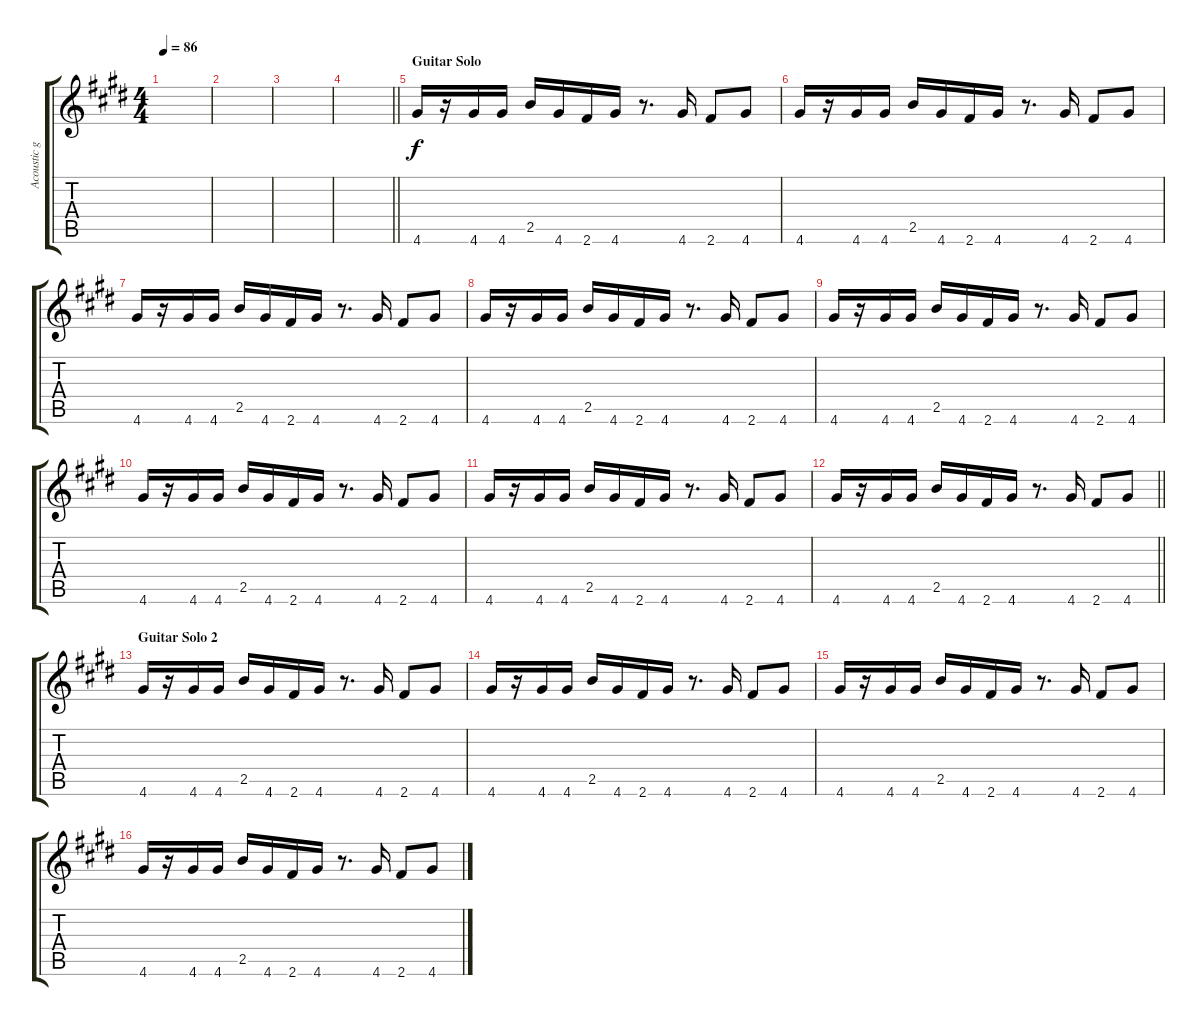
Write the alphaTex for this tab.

\track ("Acoustic guitar" "Acoustic g") {instrument acousticguitarsteel}
\staff {score tabs}
\tuning (E4 B3 G3 D3 A2 E2) {hide}
\ts (4 4)
\tempo 86
\clef g2
\ks e
|
|
|
\barLineRight lightlight
|
\section ("" "Guitar Solo")
4.6.16{ot 8vb} r.16{ot 8vb} 4.6.16{ot 8vb} 4.6.16{ot 8vb} 2.5.16{ot 8vb} 4.6.16{ot 8vb} 2.6.16{ot 8vb} 4.6.16{ot 8vb} r.8{d ot 8vb} 4.6.16{ot 8vb} 2.6.8{ot 8vb} 4.6.8{ot 8vb} |
4.6.16{ot 8vb} r.16{ot 8vb} 4.6.16{ot 8vb} 4.6.16{ot 8vb} 2.5.16{ot 8vb} 4.6.16{ot 8vb} 2.6.16{ot 8vb} 4.6.16{ot 8vb} r.8{d ot 8vb} 4.6.16{ot 8vb} 2.6.8{ot 8vb} 4.6.8{ot 8vb} |
4.6.16{ot 8vb} r.16{ot 8vb} 4.6.16{ot 8vb} 4.6.16{ot 8vb} 2.5.16{ot 8vb} 4.6.16{ot 8vb} 2.6.16{ot 8vb} 4.6.16{ot 8vb} r.8{d ot 8vb} 4.6.16{ot 8vb} 2.6.8{ot 8vb} 4.6.8{ot 8vb} |
4.6.16{ot 8vb} r.16{ot 8vb} 4.6.16{ot 8vb} 4.6.16{ot 8vb} 2.5.16{ot 8vb} 4.6.16{ot 8vb} 2.6.16{ot 8vb} 4.6.16{ot 8vb} r.8{d ot 8vb} 4.6.16{ot 8vb} 2.6.8{ot 8vb} 4.6.8{ot 8vb} |
4.6.16{ot 8vb} r.16{ot 8vb} 4.6.16{ot 8vb} 4.6.16{ot 8vb} 2.5.16{ot 8vb} 4.6.16{ot 8vb} 2.6.16{ot 8vb} 4.6.16{ot 8vb} r.8{d ot 8vb} 4.6.16{ot 8vb} 2.6.8{ot 8vb} 4.6.8{ot 8vb} |
4.6.16{ot 8vb} r.16{ot 8vb} 4.6.16{ot 8vb} 4.6.16{ot 8vb} 2.5.16{ot 8vb} 4.6.16{ot 8vb} 2.6.16{ot 8vb} 4.6.16{ot 8vb} r.8{d ot 8vb} 4.6.16{ot 8vb} 2.6.8{ot 8vb} 4.6.8{ot 8vb} |
4.6.16{ot 8vb} r.16{ot 8vb} 4.6.16{ot 8vb} 4.6.16{ot 8vb} 2.5.16{ot 8vb} 4.6.16{ot 8vb} 2.6.16{ot 8vb} 4.6.16{ot 8vb} r.8{d ot 8vb} 4.6.16{ot 8vb} 2.6.8{ot 8vb} 4.6.8{ot 8vb} |
\barLineRight lightlight
4.6.16{ot 8vb} r.16{ot 8vb} 4.6.16{ot 8vb} 4.6.16{ot 8vb} 2.5.16{ot 8vb} 4.6.16{ot 8vb} 2.6.16{ot 8vb} 4.6.16{ot 8vb} r.8{d ot 8vb} 4.6.16{ot 8vb} 2.6.8{ot 8vb} 4.6.8{ot 8vb} |
\section ("" "Guitar Solo 2")
4.6.16{ot 8vb} r.16{ot 8vb} 4.6.16{ot 8vb} 4.6.16{ot 8vb} 2.5.16{ot 8vb} 4.6.16{ot 8vb} 2.6.16{ot 8vb} 4.6.16{ot 8vb} r.8{d ot 8vb} 4.6.16{ot 8vb} 2.6.8{ot 8vb} 4.6.8{ot 8vb} |
4.6.16{ot 8vb} r.16{ot 8vb} 4.6.16{ot 8vb} 4.6.16{ot 8vb} 2.5.16{ot 8vb} 4.6.16{ot 8vb} 2.6.16{ot 8vb} 4.6.16{ot 8vb} r.8{d ot 8vb} 4.6.16{ot 8vb} 2.6.8{ot 8vb} 4.6.8{ot 8vb} |
4.6.16{ot 8vb} r.16{ot 8vb} 4.6.16{ot 8vb} 4.6.16{ot 8vb} 2.5.16{ot 8vb} 4.6.16{ot 8vb} 2.6.16{ot 8vb} 4.6.16{ot 8vb} r.8{d ot 8vb} 4.6.16{ot 8vb} 2.6.8{ot 8vb} 4.6.8{ot 8vb} |
4.6.16{ot 8vb} r.16{ot 8vb} 4.6.16{ot 8vb} 4.6.16{ot 8vb} 2.5.16{ot 8vb} 4.6.16{ot 8vb} 2.6.16{ot 8vb} 4.6.16{ot 8vb} r.8{d ot 8vb} 4.6.16{ot 8vb} 2.6.8{ot 8vb} 4.6.8{ot 8vb}
